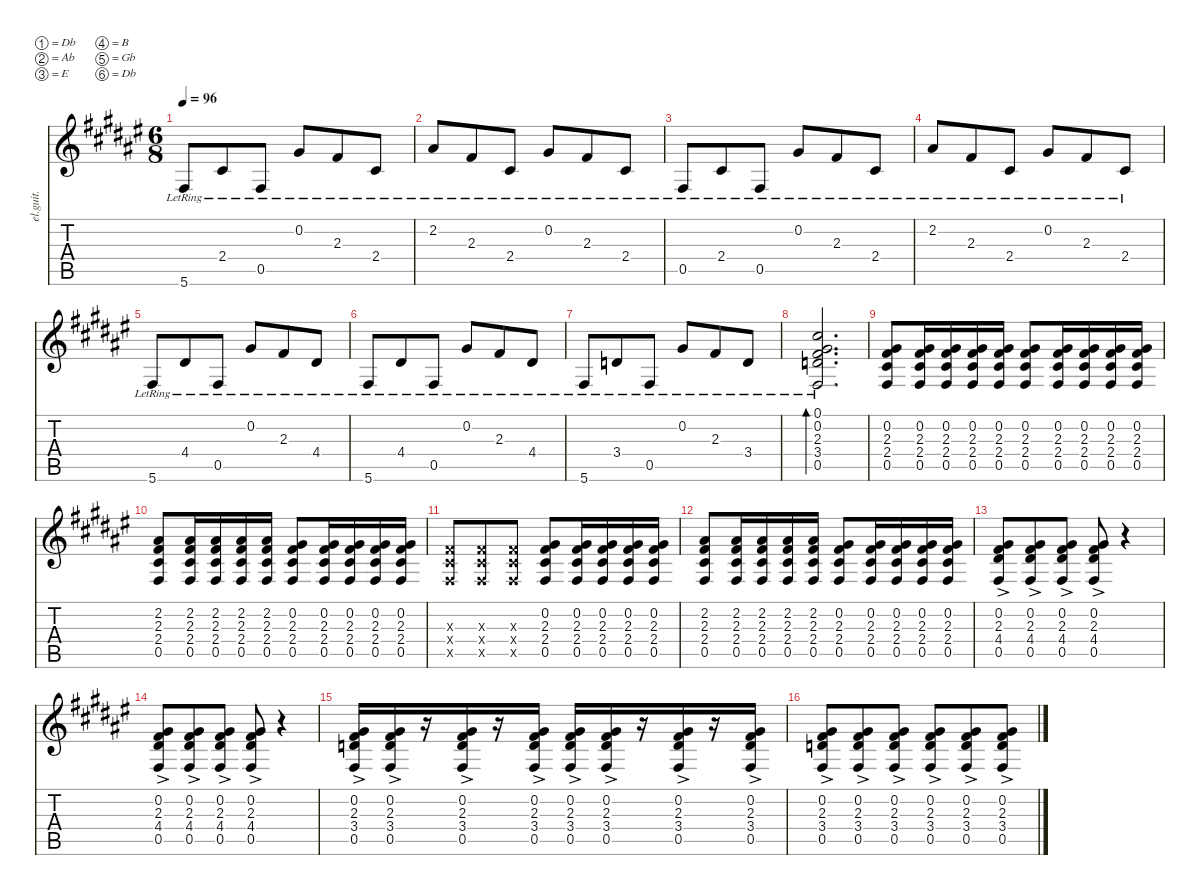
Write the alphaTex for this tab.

\defaultSystemsLayout 4
\hideDynamics
\bracketExtendMode nobrackets
\otherSystemsTrackNameOrientation horizontal
\track ("Guitar 1" "el.guit.") {mute instrument electricguitarclean}
\staff {score tabs}
\tuning (Db4 Ab3 E3 B2 Gb2 Db2)
\ts (6 8)
\tempo 96
\clef g2
\ks f#
5.6{lr acc #}.8{dy mf beam Up} 2.4{lr acc #}.8{beam Up} 0.5{lr acc #}.8{beam Up} 0.2{lr acc #}.8{beam Up} 2.3{lr acc #}.8{beam Up} 2.4{lr acc #}.8{beam Up} |
2.2{lr acc #}.8{beam Up} 2.3{lr acc #}.8{beam Up} 2.4{lr acc #}.8{beam Up} 0.2{lr acc #}.8{beam Up} 2.3{lr acc #}.8{beam Up} 2.4{lr acc #}.8{beam Up} |
0.5{lr acc #}.8{beam Up} 2.4{lr acc #}.8{beam Up} 0.5{lr acc #}.8{beam Up} 0.2{lr acc #}.8{beam Up} 2.3{lr acc #}.8{beam Up} 2.4{lr acc #}.8{beam Up} |
2.2{lr acc #}.8{beam Up} 2.3{lr acc #}.8{beam Up} 2.4{lr acc #}.8{beam Up} 0.2{lr acc #}.8{beam Up} 2.3{lr acc #}.8{beam Up} 2.4{lr acc #}.8{beam Up} |
5.6{lr acc #}.8{beam Up} 4.4{lr acc #}.8{beam Up} 0.5{lr acc #}.8{beam Up} 0.2{lr acc #}.8{beam Up} 2.3{lr acc #}.8{beam Up} 4.4{lr acc #}.8{beam Up} |
5.6{lr acc #}.8{beam Up} 4.4{lr acc #}.8{beam Up} 0.5{lr acc #}.8{beam Up} 0.2{lr acc #}.8{beam Up} 2.3{lr acc #}.8{beam Up} 4.4{lr acc #}.8{beam Up} |
5.6{lr acc #}.8{beam Up} 3.4{lr acc forcenatural}.8{beam Up} 0.5{lr acc #}.8{beam Up} 0.2{lr acc #}.8{beam Up} 2.3{lr acc #}.8{beam Up} 3.4{lr acc forcenatural}.8{beam Up} |
(0.5{lr acc #} 3.4{lr acc forcenatural} 2.3{lr acc #} 0.2{lr acc #} 0.1{lr acc #}).2{d bd 214 beam Up} |
(0.5{acc #} 2.4{acc #} 2.3{acc #} 0.2{acc #}).8{beam Up} (0.5{acc #} 2.4{acc #} 2.3{acc #} 0.2{acc #}).16{beam Up} (2.3{acc #} 2.4{acc #} 0.5{acc #} 0.2{acc #}).16{beam Up} (2.3{acc #} 2.4{acc #} 0.5{acc #} 0.2{acc #}).16{beam Up} (2.3{acc #} 2.4{acc #} 0.5{acc #} 0.2{acc #}).16{beam Up} (0.5{acc #} 2.4{acc #} 2.3{acc #} 0.2{acc #}).8{beam Up} (0.5{acc #} 2.4{acc #} 2.3{acc #} 0.2{acc #}).16{beam Up} (2.3{acc #} 2.4{acc #} 0.5{acc #} 0.2{acc #}).16{beam Up} (2.3{acc #} 2.4{acc #} 0.5{acc #} 0.2{acc #}).16{beam Up} (2.3{acc #} 2.4{acc #} 0.5{acc #} 0.2{acc #}).16{beam Up} |
(0.5{acc #} 2.4{acc #} 2.3{acc #} 2.2{acc #}).8{beam Up} (0.5{acc #} 2.4{acc #} 2.3{acc #} 2.2{acc #}).16{beam Up} (2.3{acc #} 2.4{acc #} 0.5{acc #} 2.2{acc #}).16{beam Up} (2.3{acc #} 2.4{acc #} 0.5{acc #} 2.2{acc #}).16{beam Up} (2.3{acc #} 2.4{acc #} 0.5{acc #} 2.2{acc #}).16{beam Up} (0.5{acc #} 2.4{acc #} 2.3{acc #} 0.2{acc #}).8{beam Up} (0.5{acc #} 2.4{acc #} 2.3{acc #} 0.2{acc #}).16{beam Up} (2.3{acc #} 2.4{acc #} 0.5{acc #} 0.2{acc #}).16{beam Up} (2.3{acc #} 2.4{acc #} 0.5{acc #} 0.2{acc #}).16{beam Up} (2.3{acc #} 2.4{acc #} 0.5{acc #} 0.2{acc #}).16{beam Up} |
(0.5{x acc #} 2.4{x acc #} 2.3{x acc #}).8{beam Up} (2.3{x acc #} 2.4{x acc #} 0.5{x acc #}).8{beam Up} (0.5{x acc #} 2.4{x acc #} 2.3{x acc #}).8{beam Up} (0.5{acc #} 2.4{acc #} 2.3{acc #} 0.2{acc #}).8{beam Up} (0.5{acc #} 2.4{acc #} 2.3{acc #} 0.2{acc #}).16{beam Up} (2.3{acc #} 2.4{acc #} 0.5{acc #} 0.2{acc #}).16{beam Up} (2.3{acc #} 2.4{acc #} 0.5{acc #} 0.2{acc #}).16{beam Up} (2.3{acc #} 2.4{acc #} 0.5{acc #} 0.2{acc #}).16{beam Up} |
(0.5{acc #} 2.4{acc #} 2.3{acc #} 2.2{acc #}).8{beam Up} (0.5{acc #} 2.4{acc #} 2.3{acc #} 2.2{acc #}).16{beam Up} (2.3{acc #} 2.4{acc #} 0.5{acc #} 2.2{acc #}).16{beam Up} (2.3{acc #} 2.4{acc #} 0.5{acc #} 2.2{acc #}).16{beam Up} (2.3{acc #} 2.4{acc #} 0.5{acc #} 2.2{acc #}).16{beam Up} (0.5{acc #} 2.4{acc #} 2.3{acc #} 0.2{acc #}).8{beam Up} (0.5{acc #} 2.4{acc #} 2.3{acc #} 0.2{acc #}).16{beam Up} (2.3{acc #} 2.4{acc #} 0.5{acc #} 0.2{acc #}).16{beam Up} (2.3{acc #} 2.4{acc #} 0.5{acc #} 0.2{acc #}).16{beam Up} (2.3{acc #} 2.4{acc #} 0.5{acc #} 0.2{acc #}).16{beam Up} |
(0.5{ac acc #} 4.4{ac acc #} 2.3{ac acc #} 0.2{acc #}).8{beam Up} (2.3{ac acc #} 4.4{ac acc #} 0.5{ac acc #} 0.2{acc #}).8{beam Up} (2.3{ac acc #} 4.4{ac acc #} 0.5{ac acc #} 0.2{acc #}).8{beam Up} (2.3{ac acc #} 4.4{ac acc #} 0.5{ac acc #} 0.2{acc #}).8{beam Up} r.4{beam Up} |
(0.5{ac acc #} 4.4{ac acc #} 2.3{ac acc #} 0.2{acc #}).8{beam Up} (2.3{ac acc #} 4.4{ac acc #} 0.5{ac acc #} 0.2{acc #}).8{beam Up} (2.3{ac acc #} 4.4{ac acc #} 0.5{ac acc #} 0.2{acc #}).8{beam Up} (2.3{ac acc #} 4.4{ac acc #} 0.5{ac acc #} 0.2{acc #}).8{beam Up} r.4{beam Up} |
(3.4{ac acc forcenatural} 2.3{ac acc #} 0.5{ac acc #} 0.2{acc #}).16{beam Up} (0.5{ac acc #} 3.4{ac acc forcenatural} 2.3{ac acc #} 0.2{acc #}).16{beam Up} r.16{beam Up} (2.3{ac acc #} 3.4{ac acc forcenatural} 0.5{ac acc #} 0.2{acc #}).16{beam Up} r.16{beam Up} (0.5{ac acc #} 3.4{ac acc forcenatural} 2.3{ac acc #} 0.2{acc #}).16{beam Up} (3.4{ac acc forcenatural} 2.3{ac acc #} 0.5{ac acc #} 0.2{acc #}).16{beam Up} (0.5{ac acc #} 3.4{ac acc forcenatural} 2.3{ac acc #} 0.2{acc #}).16{beam Up} r.16{beam Up} (2.3{ac acc #} 3.4{ac acc forcenatural} 0.5{ac acc #} 0.2{acc #}).16{beam Up} r.16{beam Up} (0.5{ac acc #} 3.4{ac acc forcenatural} 2.3{ac acc #} 0.2{acc #}).16{beam Up} |
(3.4{ac acc forcenatural} 2.3{ac acc #} 0.5{ac acc #} 0.2{acc #}).8{beam Up} (0.5{ac acc #} 2.3{ac acc #} 3.4{ac acc forcenatural} 0.2{acc #}).8{beam Up} (2.3{ac acc #} 3.4{ac acc forcenatural} 0.5{ac acc #} 0.2{acc #}).8{beam Up} (0.5{ac acc #} 3.4{ac acc forcenatural} 2.3{ac acc #} 0.2{acc #}).8{beam Up} (3.4{ac acc forcenatural} 2.3{ac acc #} 0.5{ac acc #} 0.2{acc #}).8{beam Up} (0.5{ac acc #} 3.4{ac acc forcenatural} 2.3{ac acc #} 0.2{acc #}).8{beam Up}
